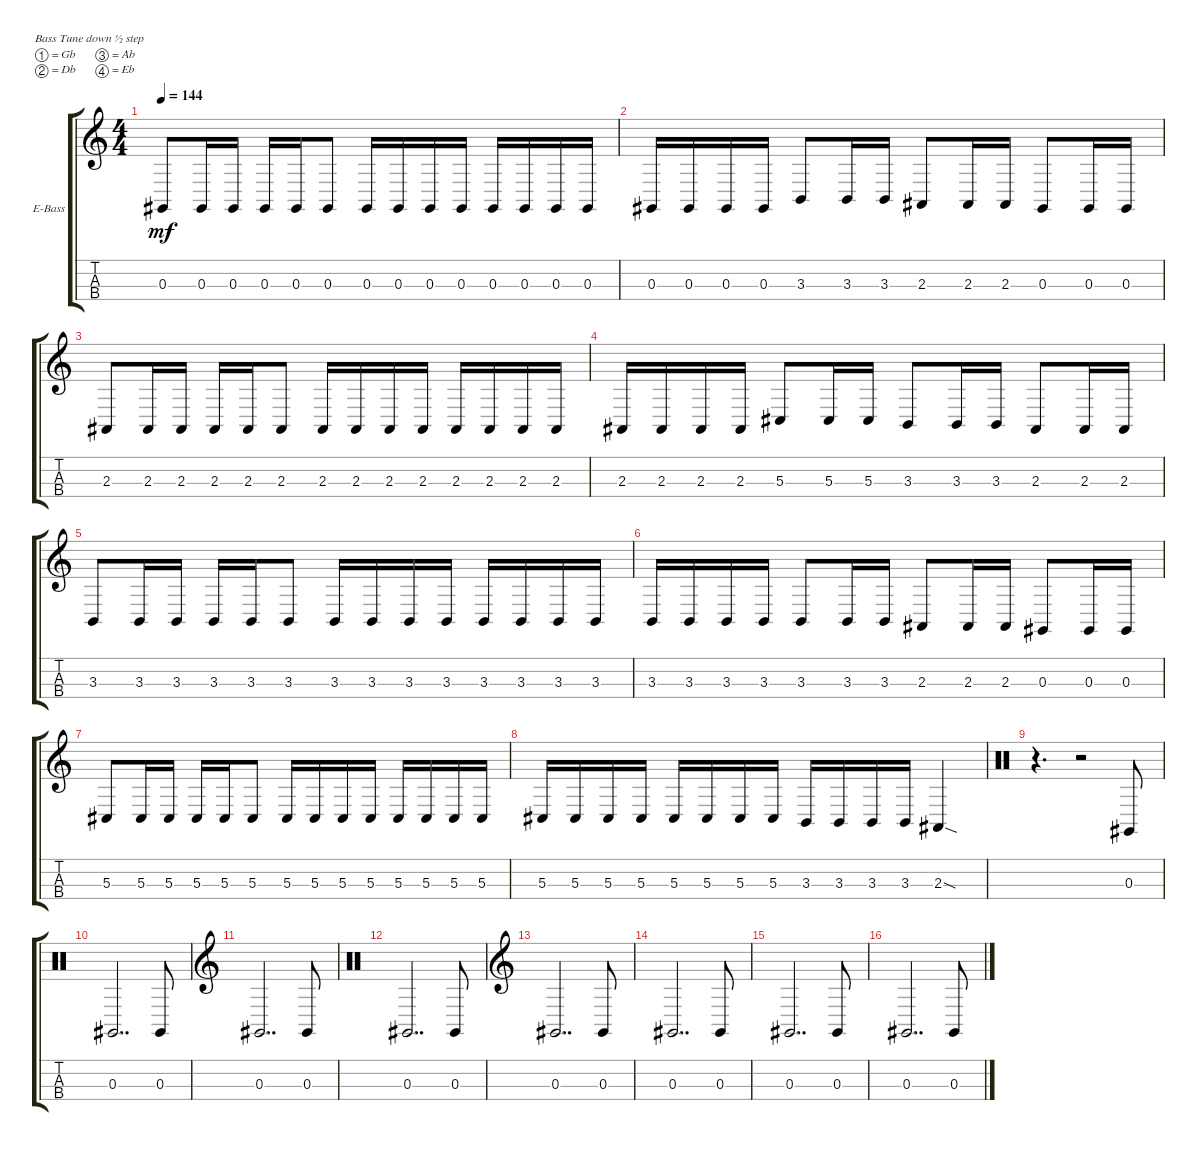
\bracketExtendMode groupsimilarinstruments
\firstSystemTrackNameOrientation horizontal
\otherSystemsTrackNameOrientation horizontal
\track ("Bass" "E-Bass") {instrument electricbassfinger}
\staff {score tabs}
\tuning (Gb2 Db2 Ab1 Eb1)
\ts (4 4)
\tempo 144
\clef g2
\ks c
0.3.8{dy mf} 0.3.16 0.3.16 0.3.16 0.3.16 0.3.8 0.3.16 0.3.16 0.3.16 0.3.16 0.3.16 0.3.16 0.3.16 0.3.16 |
0.3.16 0.3.16 0.3.16 0.3.16 3.3.8 3.3.16 3.3.16 2.3.8 2.3.16 2.3.16 0.3.8 0.3.16 0.3.16 |
2.3.8 2.3.16 2.3.16 2.3.16 2.3.16 2.3.8 2.3.16 2.3.16 2.3.16 2.3.16 2.3.16 2.3.16 2.3.16 2.3.16 |
2.3.16 2.3.16 2.3.16 2.3.16 5.3.8 5.3.16 5.3.16 3.3.8 3.3.16 3.3.16 2.3.8 2.3.16 2.3.16 |
3.3.8 3.3.16 3.3.16 3.3.16 3.3.16 3.3.8 3.3.16 3.3.16 3.3.16 3.3.16 3.3.16 3.3.16 3.3.16 3.3.16 |
3.3.16 3.3.16 3.3.16 3.3.16 3.3.8 3.3.16 3.3.16 2.3.8 2.3.16 2.3.16 0.3.8 0.3.16 0.3.16 |
5.3.8 5.3.16 5.3.16 5.3.16 5.3.16 5.3.8 5.3.16 5.3.16 5.3.16 5.3.16 5.3.16 5.3.16 5.3.16 5.3.16 |
5.3.16 5.3.16 5.3.16 5.3.16 5.3.16 5.3.16 5.3.16 5.3.16 3.3.16 3.3.16 3.3.16 3.3.16 2.3{sod}.4 |
\clef neutral
r.4{d} r.2 0.3.8 |
0.3.2{dd} 0.3.8 |
\clef g2
0.3.2{dd} 0.3.8 |
\clef neutral
0.3.2{dd} 0.3.8 |
\clef g2
0.3.2{dd} 0.3.8 |
0.3.2{dd} 0.3.8 |
0.3.2{dd} 0.3.8 |
0.3.2{dd} 0.3.8
